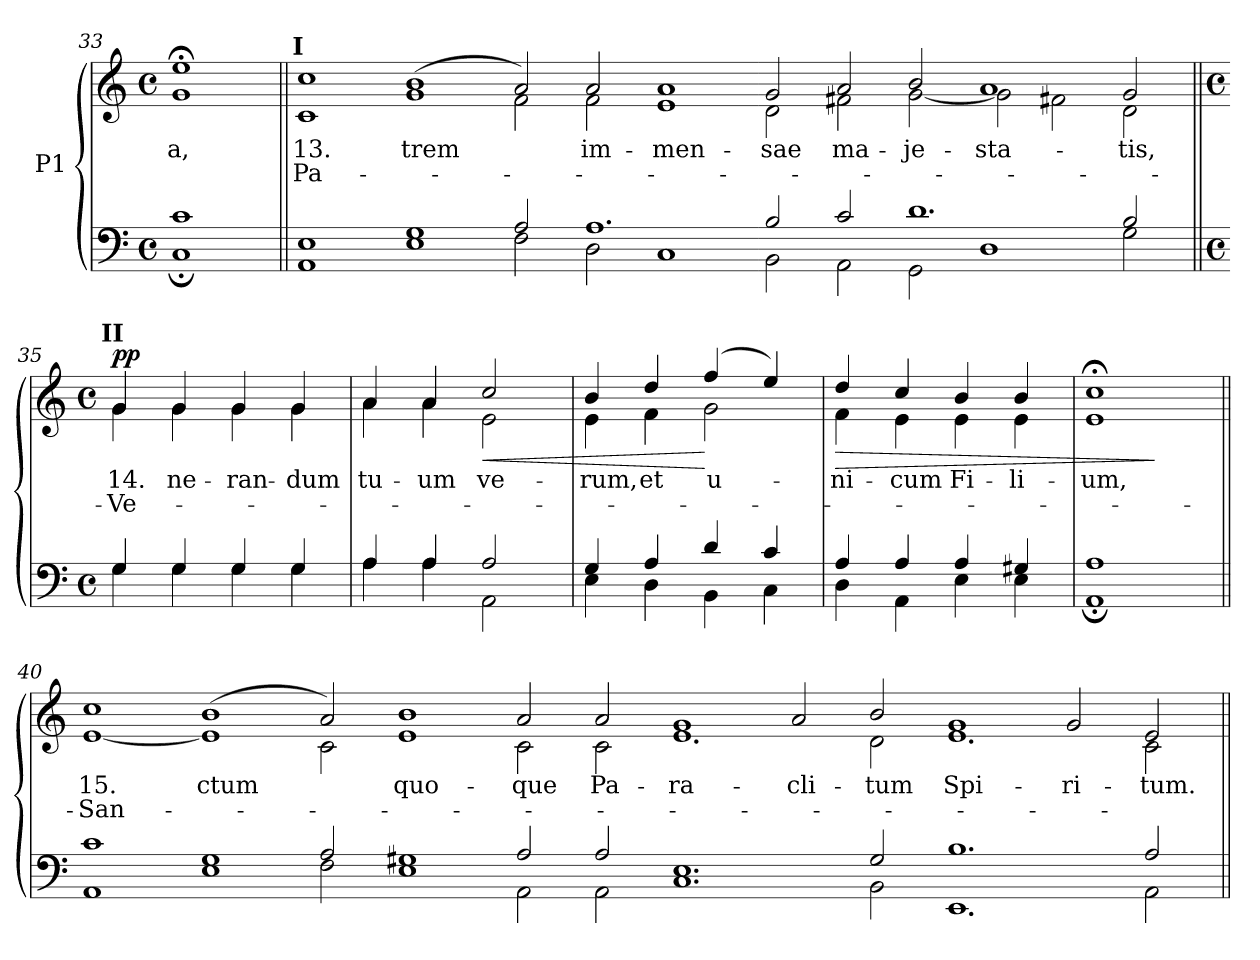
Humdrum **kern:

**kern	**kern	**text	**text	**dynam
*part1	*part1	*part1	*part1	*part1
*staff2	*staff1	*staff1	*staff1	*staff1/2
*I"P1	*	*	*	*
*clefF4	*clefG2	*	*	*
*k[]	*k[]	*	*	*
*C:	*C:	*	*	*
*M4/4	*M4/4	*	*	*
*met(c)	*met(c)	*	*	*
=33	=33	=33	=33	=33
*^	*	*	*	*
!	!	!	!LO:LY:b:color=#000000	!	!
*	*	*^	*	*	*
1ci	1C;i	1ee;i	1gi	-a,	.	.
!!LO:LB:g=z	!!
=34||	=34||	=34||	=34||	=34||	=34||	=34||
!	!	!LO:TX:a:B:cj:t=I	!	!	!	!
!	!	!	!	!LO:LY:b:color=#000000	!LO:LY:b:color=#000000	!
1Ei	1AAi	1cci	1ci	13.	Pa-	.
!	!	!	!	!LO:LY:b:color=#000000	!	!
1Gi	1Ei	(1bi	1gi	-trem	.	.
2Ai/	2Fi\	2ai/)	2fi\	.	.	.
!	!	!	!	!LO:LY:b:color=#000000	!	!
1.Ai	2Di\	2ai/	2fi\	im-	.	.
!	!	!	!	!LO:LY:b:color=#000000	!	!
.	1Ci	1ai	1ei	men-	.	.
!	!	!	!	!LO:LY:b:color=#000000	!	!
2Bi/	2BBi\	2gi/	2di\	-sae	.	.
!	!	!	!	!LO:LY:b:color=#000000	!	!
2ci/	2AAi\	2ai/	2f#Xi\	ma-	.	.
!	!	!	!	!LO:LY:b:color=#000000	!	!
1.di	2GGi\	2bi/	[2gi\	-je-	.	.
!	!	!	!	!LO:LY:b:color=#000000	!	!
.	1Di	1ai	2gi\]	-sta-	.	.
.	.	.	2f#Xi\	.	.	.
!	!	!	!	!LO:LY:b:color=#000000	!	!
2Bi/	2Gi\	2gi/	2di\	-tis,	.	.
=35||	=35||	=35||	=35||	=35||	=35||	=35||
*M4/4	*	*M4/4	*	*	*	*
*met(c)	*	*met(c)	*	*	*	*
!	!	!LO:TX:a:B:cj:t=II	!	!	!	!
!	!	!	!	!LO:LY:b:color=#000000	!LO:LY:b:color=#000000	!
4Gi/	4Gi\	4gi/	4gi\	14.	Ve-	p p
!	!	!	!	!LO:LY:b:color=#000000	!	!
4Gi/	4Gi\	4gi/	4gi\	-ne-	.	.
!	!	!	!	!LO:LY:b:color=#000000	!	!
4Gi/	4Gi\	4gi/	4gi\	-ran-	.	.
!	!	!	!	!LO:LY:b:color=#000000	!	!
4Gi/	4Gi\	4gi/	4gi\	-dum	.	.
=36	=36	=36	=36	=36	=36	=36
!	!	!	!	!LO:LY:b:color=#000000	!	!
4Ai/	4Ai\	4ai/	4ai\	tu-	.	.
!	!	!	!	!LO:LY:b:color=#000000	!	!
4Ai/	4Ai\	4ai/	4ai\	-um	.	.
!	!	!	!	!LO:LY:b:color=#000000	!	!LO:HP:b
2Ai/	2AAi\	2cci/	2ei\	ve-	.	<
=37	=37	=37	=37	=37	=37	=37
!	!	!	!	!LO:LY:b:color=#000000	!	!
4Gi/	4Ei\	4bi/	4ei\	-rum,	.	.
!	!	!	!	!LO:LY:b:color=#000000	!	!
4Ai/	4Di\	4ddi/	4fi\	et	.	.
!	!	!	!	!LO:LY:b:color=#000000	!	!
4di/	4BBi\	(4ffi/	2gi\	u-	.	[
4ci/	4Ci\	4eei/)	.	.	.	.
=38	=38	=38	=38	=38	=38	=38
!	!	!	!	!LO:LY:b:color=#000000	!	!LO:HP:b
4Ai/	4Di\	4ddi/	4fi\	-ni-	.	>
!	!	!	!	!LO:LY:b:color=#000000	!	!
4Ai/	4AAi\	4cci/	4ei\	-cum	.	.
!	!	!	!	!LO:LY:b:color=#000000	!	!
4Ai/	4Ei\	4bi/	4ei\	Fi-	.	.
!	!	!	!	!LO:LY:b:color=#000000	!	!
4G#Xi/	4Ei\	4bi/	4ei\	-li-	.	.
=39	=39	=39	=39	=39	=39	=39
!	!	!	!	!LO:LY:b:color=#000000	!	!
1Ai	1AA;i	1cc;i	1ei	-um,	.	.
*v	*v	*	*	*	*	*
*	*v	*v	*	*	*
.	.	.	.	]
!!LO:LB:g=z
=40||	=40||	=40||	=40||	=40||
*^	*	*	*	*
!	!	!LO:TX:a:B:cj:t=I	!	!	!
!	!	!	!LO:LY:b:color=#000000	!LO:LY:b:color=#000000	!
*	*	*^	*	*	*
1ci	1AAi	1cci	[1ei	15.	San-	.
!	!	!	!	!LO:LY:b:color=#000000	!	!
1Gi	1Ei	(1bi	1ei]	-ctum	.	.
2Ai/	2Fi\	2ai/)	2ci\	.	.	.
!	!	!	!	!LO:LY:b:color=#000000	!	!
1G#Xi	1Ei	1bi	1ei	quo-	.	.
!	!	!	!	!LO:LY:b:color=#000000	!	!
2Ai/	2AAi\	2ai/	2ci\	-que	.	.
!	!	!	!	!LO:LY:b:color=#000000	!	!
2Ai/	2AAi\	2ai/	2ci\	Pa-	.	.
!	!	!	!	!LO:LY:b:color=#000000	!	!
1.Ei	1.Ci	1gi	1.ei	-ra-	.	.
!	!	!	!	!LO:LY:b:color=#000000	!	!
.	.	2ai/	.	-cli-	.	.
!	!	!	!	!LO:LY:b:color=#000000	!	!
2G#i/	2BBi\	2bi/	2di\	-tum	.	.
!	!	!	!	!LO:LY:b:color=#000000	!	!
1.Bi	1.EEi	1gi	1.ei	Spi-	.	.
!	!	!	!	!LO:LY:b:color=#000000	!	!
.	.	2gi/	.	-ri-	.	.
!	!	!	!	!LO:LY:b:color=#000000	!	!
2Ai/	2AAi\	2ei/	2ci\	-tum.	.	.
*v	*v	*	*	*	*	*
*	*v	*v	*	*	*
=||	=||	=||	=||	=||
*-	*-	*-	*-	*-
